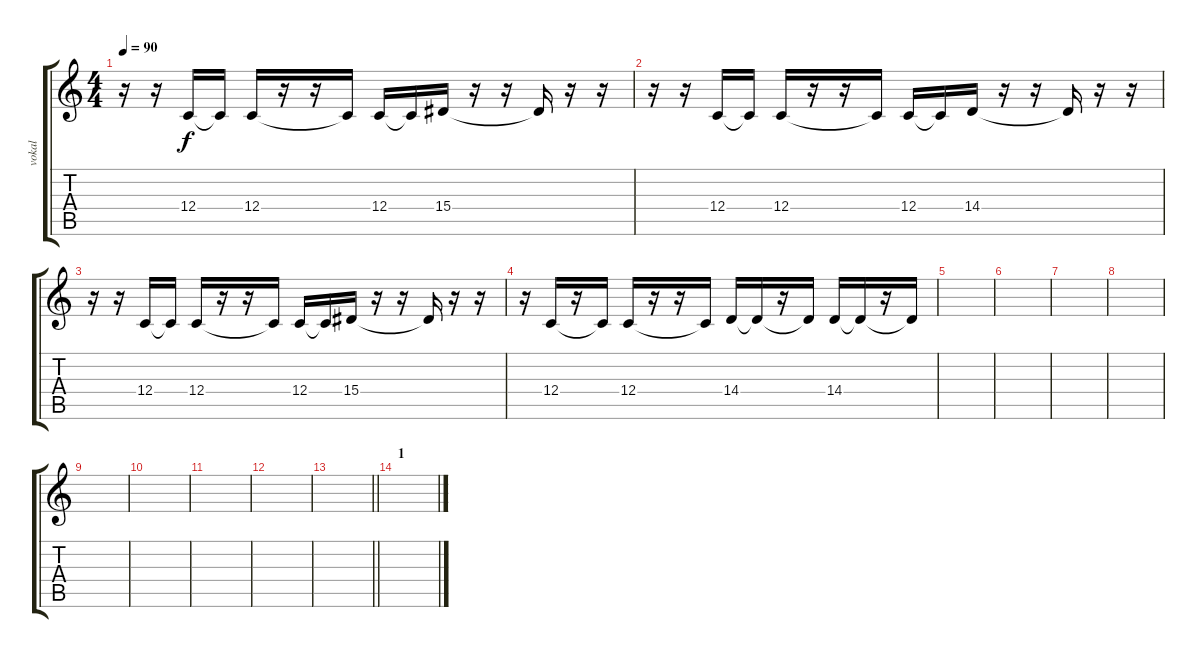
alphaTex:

\track ("vokal" "vokal") {instrument trumpet}
\staff {score tabs}
\tuning (D4 A3 F3 C3 G2 C2) {hide}
\ts (4 4)
\tempo 90
\clef g2
\ks c
r.16{dy f} r.16 12.4.16 12.4{t}.16 12.4.16 r.16 r.16 12.4{t}.16 12.4.16 12.4{t}.16 15.4.16 r.16 r.16 15.4{t}.16 r.16 r.16 |
r.16 r.16 12.4.16 12.4{t}.16 12.4.16 r.16 r.16 12.4{t}.16 12.4.16 12.4{t}.16 14.4.16 r.16 r.16 14.4{t}.16 r.16 r.16 |
r.16 r.16 12.4.16 12.4{t}.16 12.4.16 r.16 r.16 12.4{t}.16 12.4.16 12.4{t}.16 15.4.16 r.16 r.16 15.4{t}.16 r.16 r.16 |
r.16 12.4.16 r.16 12.4{t}.16 12.4.16 r.16 r.16 12.4{t}.16 14.4.16 14.4{t}.16 r.16 14.4{t}.16 14.4.16 14.4{t}.16 r.16 14.4{t}.16 |
|
|
|
|
|
|
|
|
\barLineRight lightlight
|
\section ("" "1")
